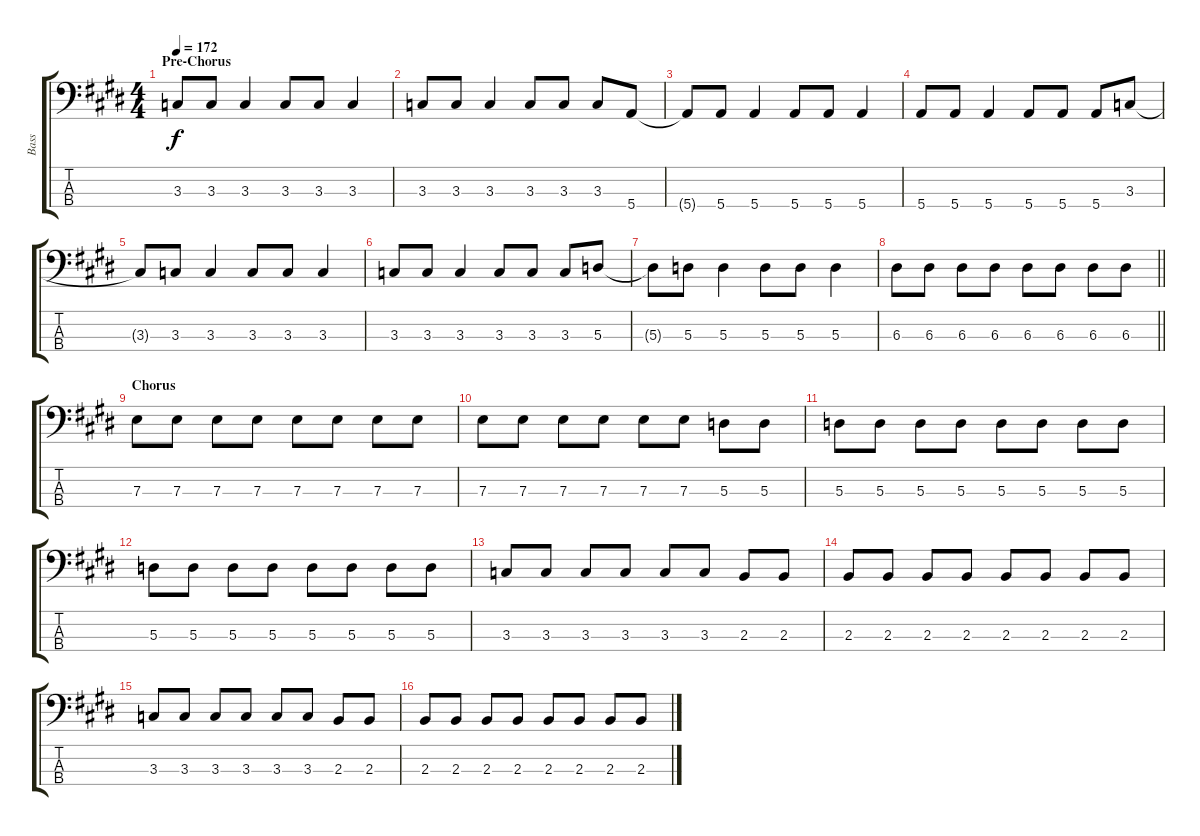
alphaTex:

\track ("Bass" "Bass") {instrument electricbasspick}
\staff {score tabs}
\tuning (G2 D2 A1 E1) {hide}
\ts (4 4)
\section ("" "Pre-Chorus")
\tempo 172
\clef f4
\ks e
3.3.8{dy f} 3.3.8 3.3.4 3.3.8 3.3.8 3.3.4 |
3.3.8 3.3.8 3.3.4 3.3.8 3.3.8 3.3.8 5.4.8 |
5.4{t}.8 5.4.8 5.4.4 5.4.8 5.4.8 5.4.4 |
5.4.8 5.4.8 5.4.4 5.4.8 5.4.8 5.4.8 3.3.8 |
3.3{t}.8 3.3.8 3.3.4 3.3.8 3.3.8 3.3.4 |
3.3.8 3.3.8 3.3.4 3.3.8 3.3.8 3.3.8 5.3.8 |
5.3{t}.8 5.3.8 5.3.4 5.3.8 5.3.8 5.3.4 |
\barLineRight lightlight
6.3.8 6.3.8 6.3.8 6.3.8 6.3.8 6.3.8 6.3.8 6.3.8 |
\section ("" "Chorus")
7.3.8 7.3.8 7.3.8 7.3.8 7.3.8 7.3.8 7.3.8 7.3.8 |
7.3.8 7.3.8 7.3.8 7.3.8 7.3.8 7.3.8 5.3.8 5.3.8 |
5.3.8 5.3.8 5.3.8 5.3.8 5.3.8 5.3.8 5.3.8 5.3.8 |
5.3.8 5.3.8 5.3.8 5.3.8 5.3.8 5.3.8 5.3.8 5.3.8 |
3.3.8 3.3.8 3.3.8 3.3.8 3.3.8 3.3.8 2.3.8 2.3.8 |
2.3.8 2.3.8 2.3.8 2.3.8 2.3.8 2.3.8 2.3.8 2.3.8 |
3.3.8 3.3.8 3.3.8 3.3.8 3.3.8 3.3.8 2.3.8 2.3.8 |
2.3.8 2.3.8 2.3.8 2.3.8 2.3.8 2.3.8 2.3.8 2.3.8
